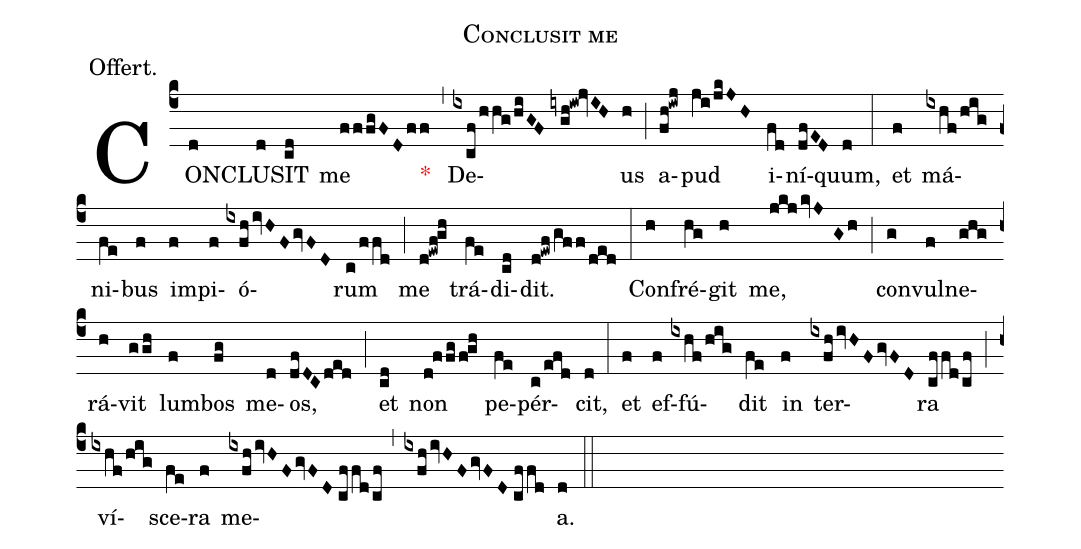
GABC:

name:Conclusit me;
annotation:Offert.;
mode:I.;
office-part:Offertory;
%%
(c4) CON(d)CLU(d)SIT(cd) me(fffgFDff) <v>\red{*}</v>(,) De(ixcf/hhg/hiGF//iygh!iw!jvIH)us(h) (;) a(fh!iwj)pud(ji/jkJH) i(fd)ní(dfED)quum,(d) (:) et(f) má(ixhf/hig)ni(fe)bus(f) im(f)pi(f)ó(ixfh/ivHF/gvFD)rum(c/ffd) (;) me(d!ewf!gh) trá(fe)di(cd)dit.(d!ewf/gff/ded) (:) Con(h)fré(hg)git(h) me,(jkj/kvJGh) (;) con(g)vul(f)ne(ghg)rá(h)vit(ggh) lum(f)bos(fg) me(d)os,(dfDC/ded) (;) et(cd) non(d!ffg/f!gh) pe(fe)pér(c/efd)cit,(d) (:) et(f) ef(f)fú(ixhf/hig)dit(fe) in(f) ter(ixfh/ivHF/gvFD)ra(cffd/cf) (;) ví(ixhf/hig)sce(fe)ra(f) me(ixfh/ivHF/gvFD//cffd/cf,ixfh/ivHF/gvFD//cffd)a.(d) (::)
